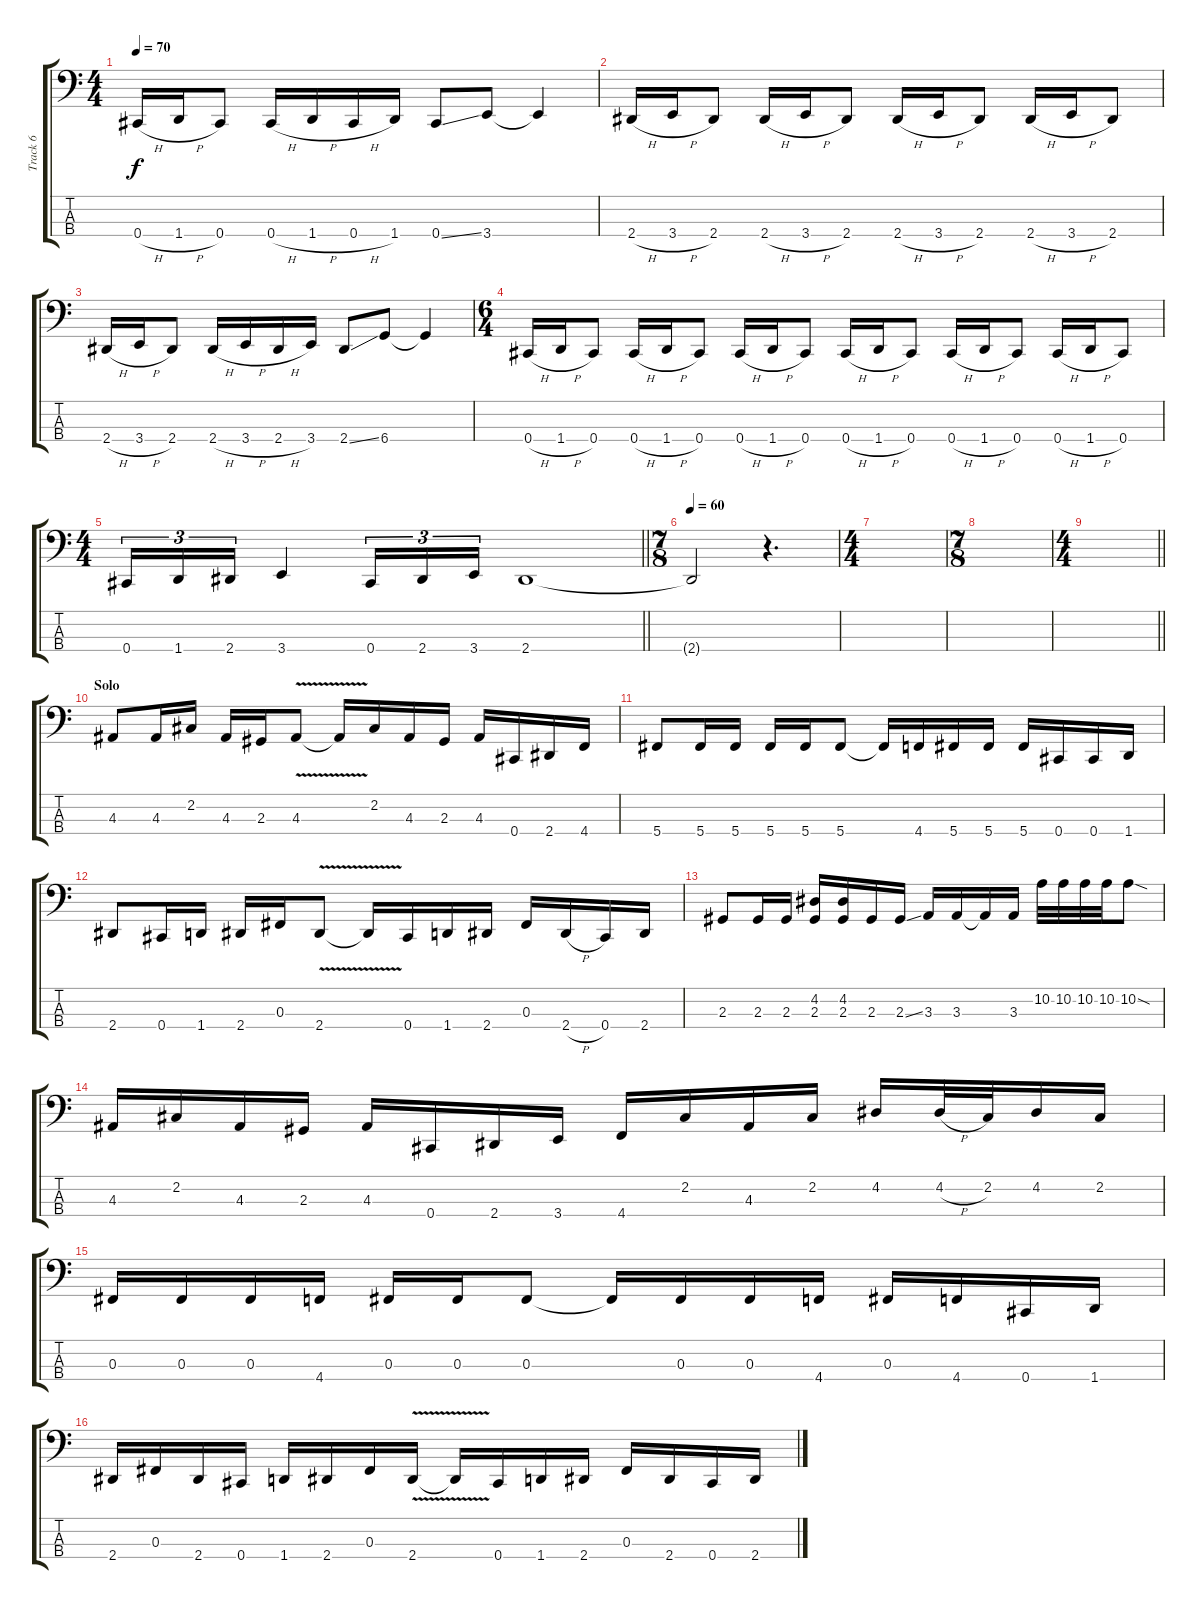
\track ("Track 6" "Track 6") {instrument electricbassfinger}
\staff {score tabs}
\tuning (E2 B1 Gb1 Db1) {hide}
\ts (4 4)
\tempo 70
\clef f4
\ks c
0.4{h}.16{dy f} 1.4{h}.16 0.4.8 0.4{h}.16 1.4{h}.16 0.4{h}.16 1.4.16 0.4{ss}.8 3.4.8 3.4{t}.4 |
2.4{h}.16 3.4{h}.16 2.4.8 2.4{h}.16 3.4{h}.16 2.4.8 2.4{h}.16 3.4{h}.16 2.4.8 2.4{h}.16 3.4{h}.16 2.4.8 |
2.4{h}.16 3.4{h}.16 2.4.8 2.4{h}.16 3.4{h}.16 2.4{h}.16 3.4.16 2.4{ss}.8 6.4.8 6.4{t}.4 |
\ts (6 4)
0.4{h}.16 1.4{h}.16 0.4.8 0.4{h}.16 1.4{h}.16 0.4.8 0.4{h}.16 1.4{h}.16 0.4.8 0.4{h}.16 1.4{h}.16 0.4.8 0.4{h}.16 1.4{h}.16 0.4.8 0.4{h}.16 1.4{h}.16 0.4.8 |
\ts (4 4)
\barLineRight lightlight
0.4.16{tu (3 2)} 1.4.16{tu (3 2)} 2.4.16{tu (3 2)} 3.4.4 0.4.16{tu (3 2)} 2.4.16{tu (3 2)} 3.4.16{tu (3 2)} 2.4.1 |
\ts (7 8)
\section ("" "")
\tempo 60
2.4{t}.2 r.4{d} |
\ts (4 4)
|
\ts (7 8)
|
\ts (4 4)
\barLineRight lightlight
|
\section ("" "Solo")
4.3.8 4.3.16 2.2.16 4.3.16 2.3.16 4.3{v}.8 4.3{t}.16 2.2.16 4.3.16 2.3.16 4.3.16 0.4.16 2.4.16 4.4.16 |
5.4.8 5.4.16 5.4.16 5.4.16 5.4.16 5.4.8 5.4{t}.16 4.4.16 5.4.16 5.4.16 5.4.16 0.4.16 0.4.16 1.4.16 |
2.4.8 0.4.16 1.4.16 2.4.16 0.3.16 2.4{v}.8 2.4{t}.16 0.4.16 1.4.16 2.4.16 0.3.16 2.4{h}.16 0.4.16 2.4.16 |
2.3.8 2.3.16 2.3.16 (4.2 2.3).16 (4.2 2.3).16 2.3.16 2.3{ss}.16 3.3.16 3.3.16 3.3{t}.16 3.3.16 10.2.32 10.2.32 10.2.32 10.2.32 10.2{sod}.8 |
4.3.16 2.2.16 4.3.16 2.3.16 4.3.16 0.4.16 2.4.16 3.4.16 4.4.16 2.2.16 4.3.16 2.2.16 4.2.16 4.2{h}.32 2.2.32 4.2.16 2.2.16 |
0.3.16 0.3.16 0.3.16 4.4.16 0.3.16 0.3.16 0.3.8 0.3{t}.16 0.3.16 0.3.16 4.4.16 0.3.16 4.4.16 0.4.16 1.4.16 |
2.4.16 0.3.16 2.4.16 0.4.16 1.4.16 2.4.16 0.3.16 2.4{v}.16 2.4{t}.16 0.4.16 1.4.16 2.4.16 0.3.16 2.4.16 0.4.16 2.4.16
